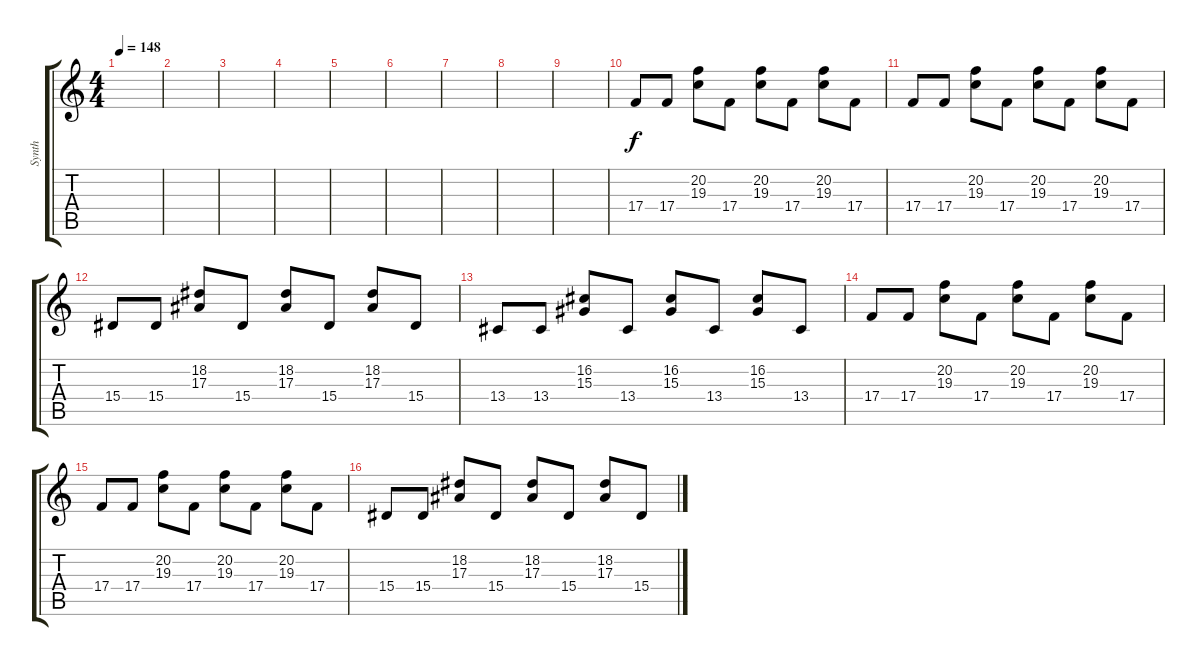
\track ("Synth" "Synth") {instrument stringensemble1}
\staff {score tabs}
\tuning (D4 A3 F3 C3 G2 D2) {hide}
\ts (4 4)
\tempo 148
\clef g2
\ks c
|
|
|
|
|
|
|
|
|
17.4.8 17.4.8 (20.2 19.3).8 17.4.8 (20.2 19.3).8 17.4.8 (20.2 19.3).8 17.4.8 |
17.4.8 17.4.8 (20.2 19.3).8 17.4.8 (20.2 19.3).8 17.4.8 (20.2 19.3).8 17.4.8 |
15.4.8 15.4.8 (18.2 17.3).8 15.4.8 (18.2 17.3).8 15.4.8 (18.2 17.3).8 15.4.8 |
13.4.8 13.4.8 (16.2 15.3).8 13.4.8 (16.2 15.3).8 13.4.8 (16.2 15.3).8 13.4.8 |
17.4.8 17.4.8 (20.2 19.3).8 17.4.8 (20.2 19.3).8 17.4.8 (20.2 19.3).8 17.4.8 |
17.4.8 17.4.8 (20.2 19.3).8 17.4.8 (20.2 19.3).8 17.4.8 (20.2 19.3).8 17.4.8 |
15.4.8 15.4.8 (18.2 17.3).8 15.4.8 (18.2 17.3).8 15.4.8 (18.2 17.3).8 15.4.8
